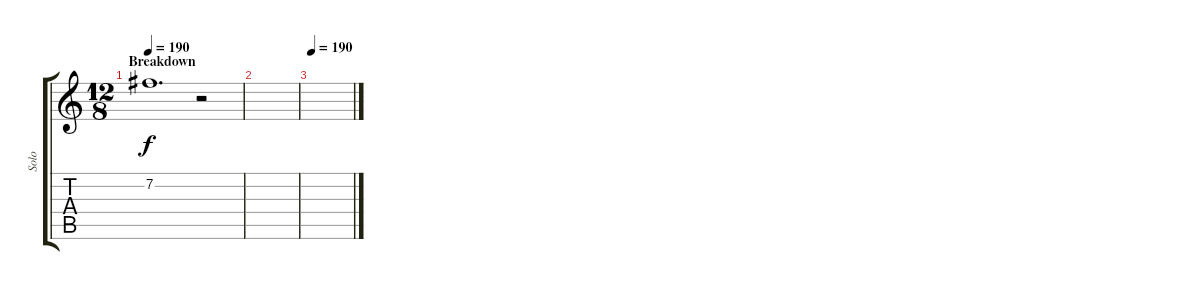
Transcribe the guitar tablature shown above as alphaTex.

\track ("Solo" "Solo") {instrument overdrivenguitar}
\staff {score tabs}
\tuning (E4 B3 G3 D3 A2 E2) {hide}
\ts (12 8)
\section ("" "Breakdown")
\tempo 190
\clef g2
\ks c
7.2{t}.1{d dy f volume 0} r.2 |
|
\tempo 190
